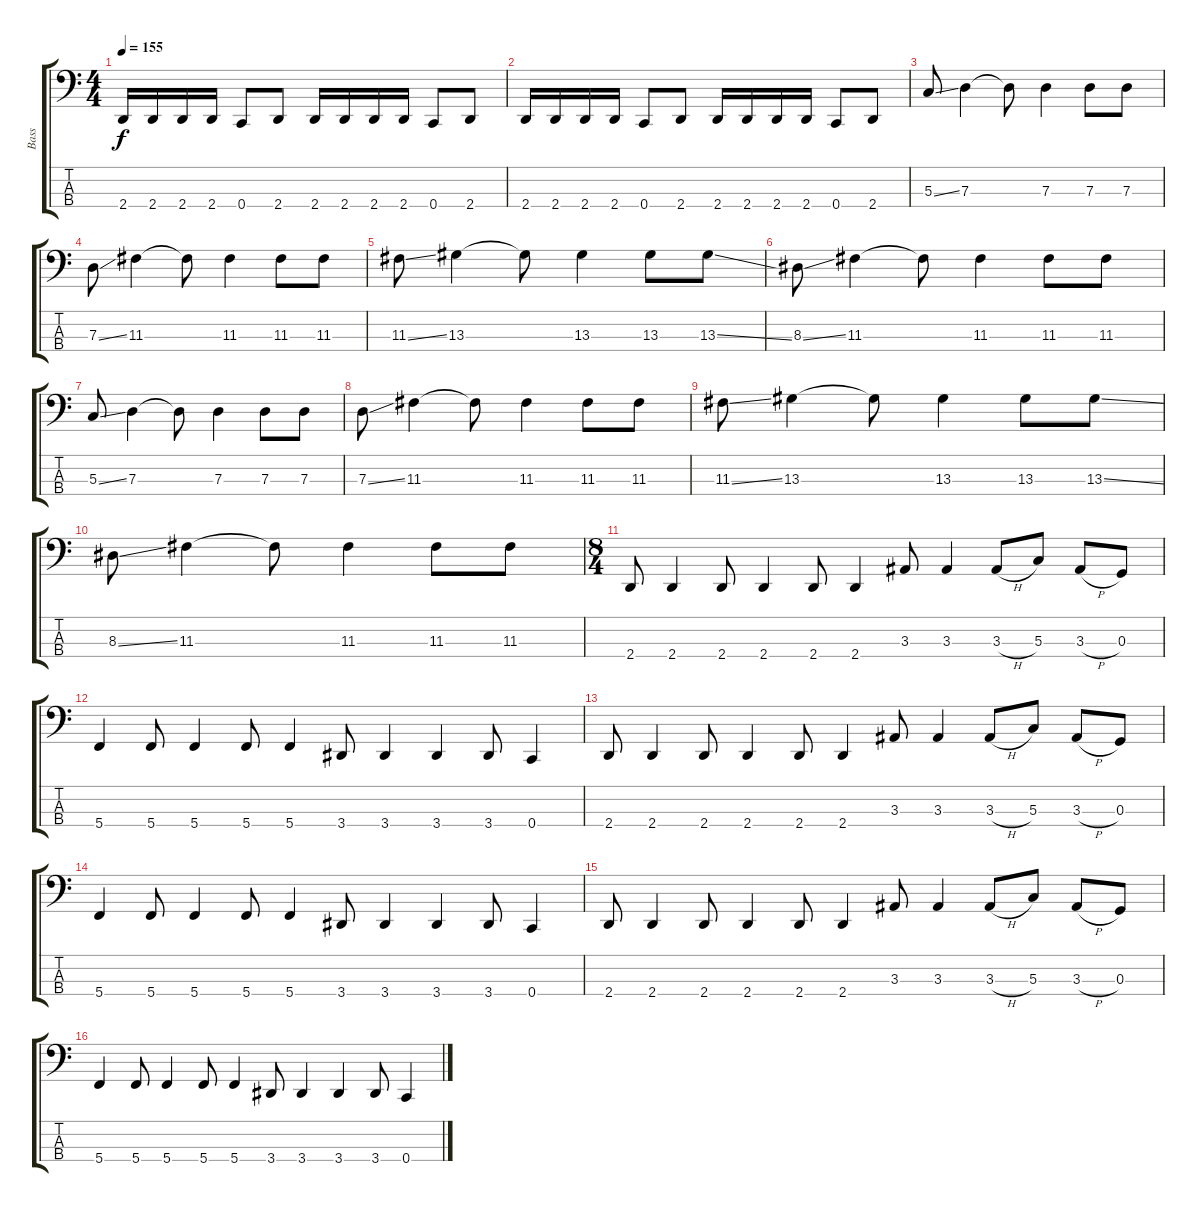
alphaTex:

\track ("Bass" "Bass") {instrument slapbass2}
\staff {score tabs}
\tuning (F2 C2 G1 C1) {hide}
\ts (4 4)
\tempo 155
\clef f4
\ks c
2.4.16{dy f} 2.4.16 2.4.16 2.4.16 0.4.8 2.4.8 2.4.16 2.4.16 2.4.16 2.4.16 0.4.8 2.4.8 |
2.4.16 2.4.16 2.4.16 2.4.16 0.4.8 2.4.8 2.4.16 2.4.16 2.4.16 2.4.16 0.4.8 2.4.8 |
5.3{ss}.8 7.3.4 7.3{t}.8 7.3.4 7.3.8 7.3.8 |
7.3{ss}.8 11.3.4 11.3{t}.8 11.3.4 11.3.8 11.3.8 |
11.3{ss}.8 13.3.4 13.3{t}.8 13.3.4 13.3.8 13.3{ss}.8 |
8.3{ss}.8 11.3.4 11.3{t}.8 11.3.4 11.3.8 11.3.8 |
5.3{ss}.8 7.3.4 7.3{t}.8 7.3.4 7.3.8 7.3.8 |
7.3{ss}.8 11.3.4 11.3{t}.8 11.3.4 11.3.8 11.3.8 |
11.3{ss}.8 13.3.4 13.3{t}.8 13.3.4 13.3.8 13.3{ss}.8 |
8.3{ss}.8 11.3.4 11.3{t}.8 11.3.4 11.3.8 11.3.8 |
\ts (8 4)
2.4.8 2.4.4 2.4.8 2.4.4 2.4.8 2.4.4 3.3.8 3.3.4 3.3{h}.8 5.3.8 3.3{h}.8 0.3.8 |
5.4.4 5.4.8 5.4.4 5.4.8 5.4.4 3.4.8 3.4.4 3.4.4 3.4.8 0.4.4 |
2.4.8 2.4.4 2.4.8 2.4.4 2.4.8 2.4.4 3.3.8 3.3.4 3.3{h}.8 5.3.8 3.3{h}.8 0.3.8 |
5.4.4 5.4.8 5.4.4 5.4.8 5.4.4 3.4.8 3.4.4 3.4.4 3.4.8 0.4.4 |
2.4.8 2.4.4 2.4.8 2.4.4 2.4.8 2.4.4 3.3.8 3.3.4 3.3{h}.8 5.3.8 3.3{h}.8 0.3.8 |
5.4.4 5.4.8 5.4.4 5.4.8 5.4.4 3.4.8 3.4.4 3.4.4 3.4.8 0.4.4
